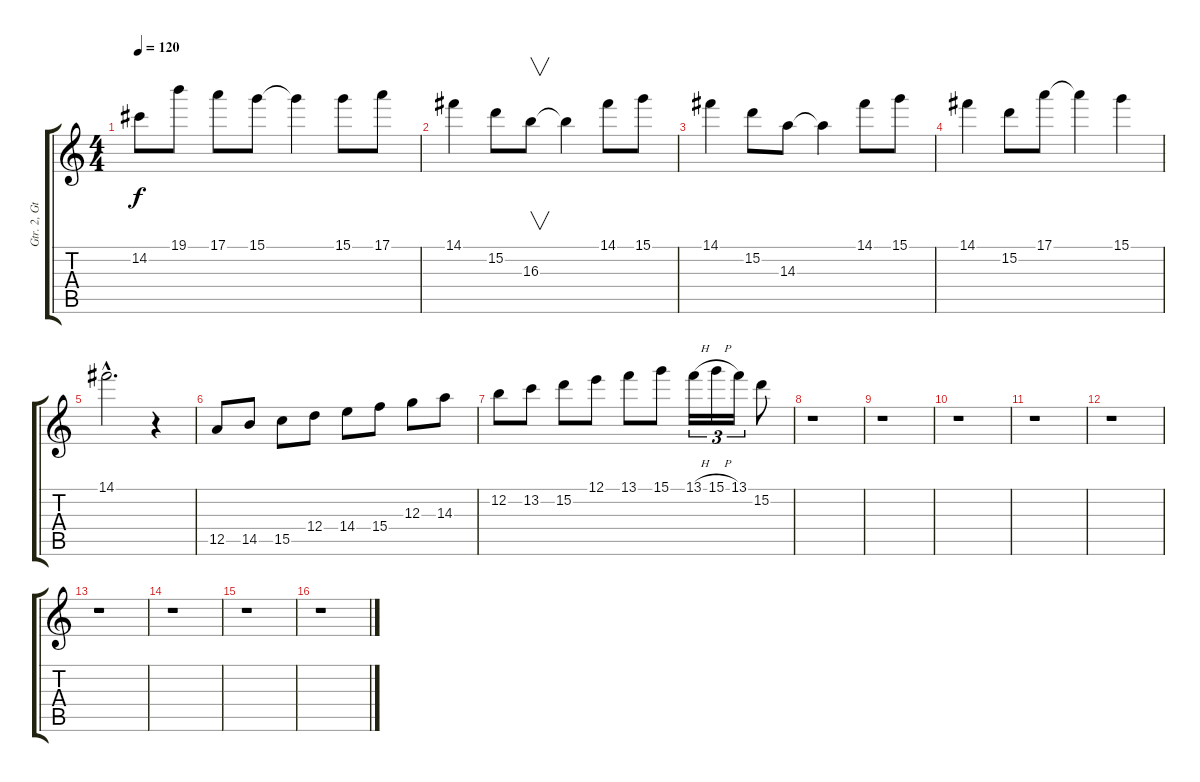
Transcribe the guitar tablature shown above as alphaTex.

\track ("Gtr. 2, Gtr.5" "Gtr. 2, Gt") {instrument distortionguitar}
\staff {score tabs}
\tuning (E4 B3 G3 D3 A2 E2) {hide}
\ts (4 4)
\tempo 120
\clef g2
\ks c
14.2.8{dy f} 19.1.8 17.1.8 15.1.8 15.1{t}.4 15.1.8 17.1.8 |
14.1.4 15.2.8 16.3.8{v} 16.3{t}.4 14.1.8 15.1.8 |
14.1.4 15.2.8 14.3.8 14.3{t}.4 14.1.8 15.1.8 |
14.1.4 15.2.8 17.1.8 17.1{t}.4 15.1.4 |
14.1{hac}.2{d} r.4 |
12.5.8 14.5.8 15.5.8 12.4.8 14.4.8 15.4.8 12.3.8 14.3.8 |
12.2.8 13.2.8 15.2.8 12.1.8 13.1.8 15.1.8 13.1{h}.16{tu (3 2)} 15.1{h}.16{tu (3 2)} 13.1.16{tu (3 2)} 15.2.8 |
r.1 |
r.1 |
r.1 |
r.1 |
r.1 |
r.1 |
r.1 |
r.1 |
r.1
